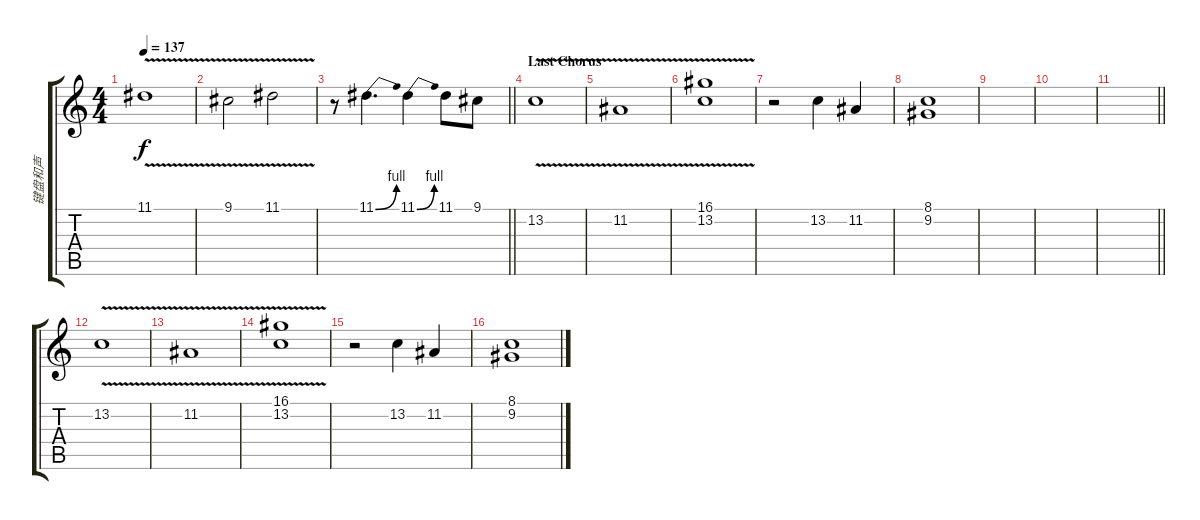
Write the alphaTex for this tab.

\track ("键盘和声" "键盘和声") {instrument voiceoohs}
\staff {score tabs}
\tuning (E4 B3 G3 D3 A2 E2) {hide}
\ts (4 4)
\tempo 137
\clef g2
\ks c
11.1{v}.1{dy f} |
9.1{v}.2 11.1{v}.2 |
\barLineRight lightlight
r.8 11.1{be (bend 0 0 60 4)}.4{d} 11.1{be (bend 0 0 60 4)}.4 11.1.8 9.1.8 |
\section ("" "Last Chorus")
13.2{v}.1 |
11.2{v}.1 |
(16.1{v} 13.2).1 |
r.2 13.2.4 11.2.4 |
(8.1 9.2).1 |
|
|
\barLineRight lightlight
|
13.2{v}.1 |
11.2{v}.1 |
(16.1{v} 13.2).1 |
r.2 13.2.4 11.2.4 |
(8.1 9.2).1
